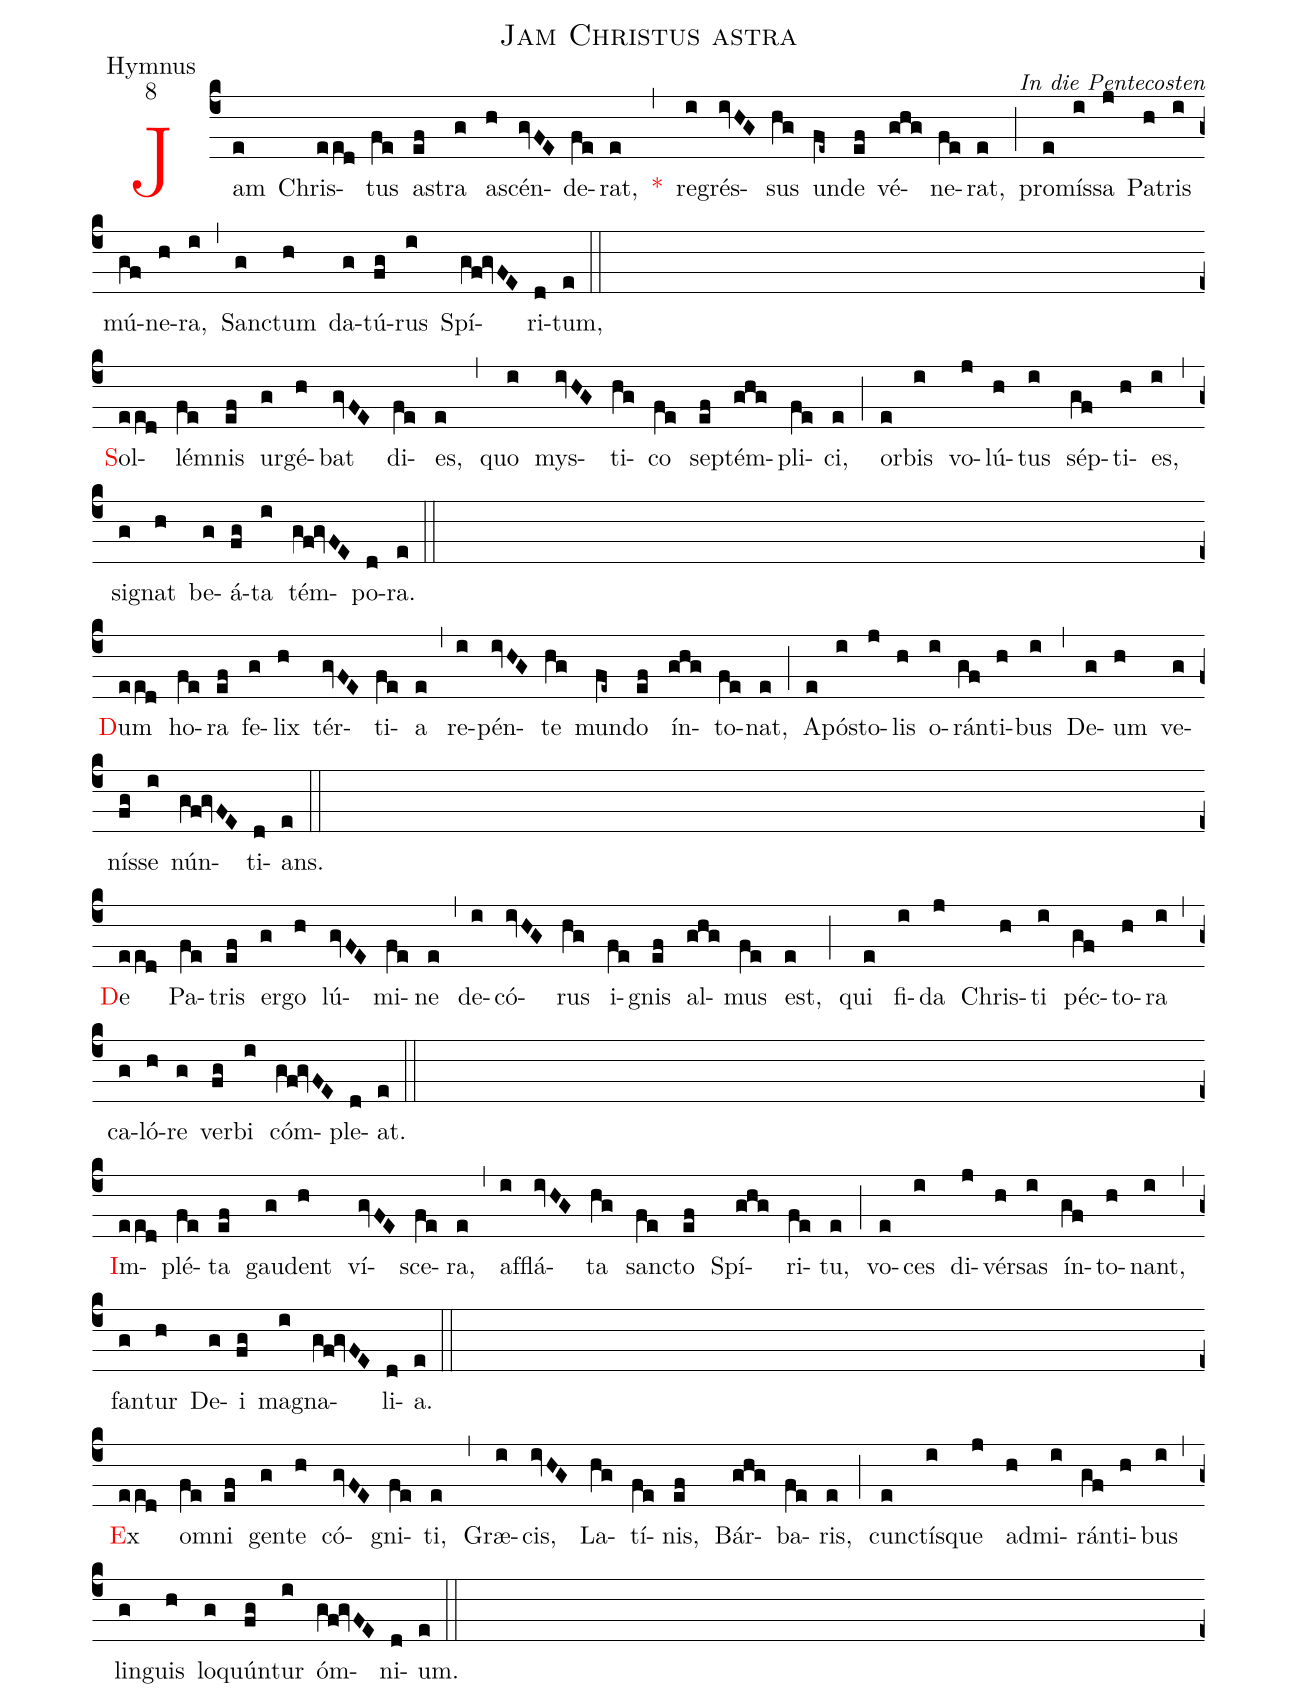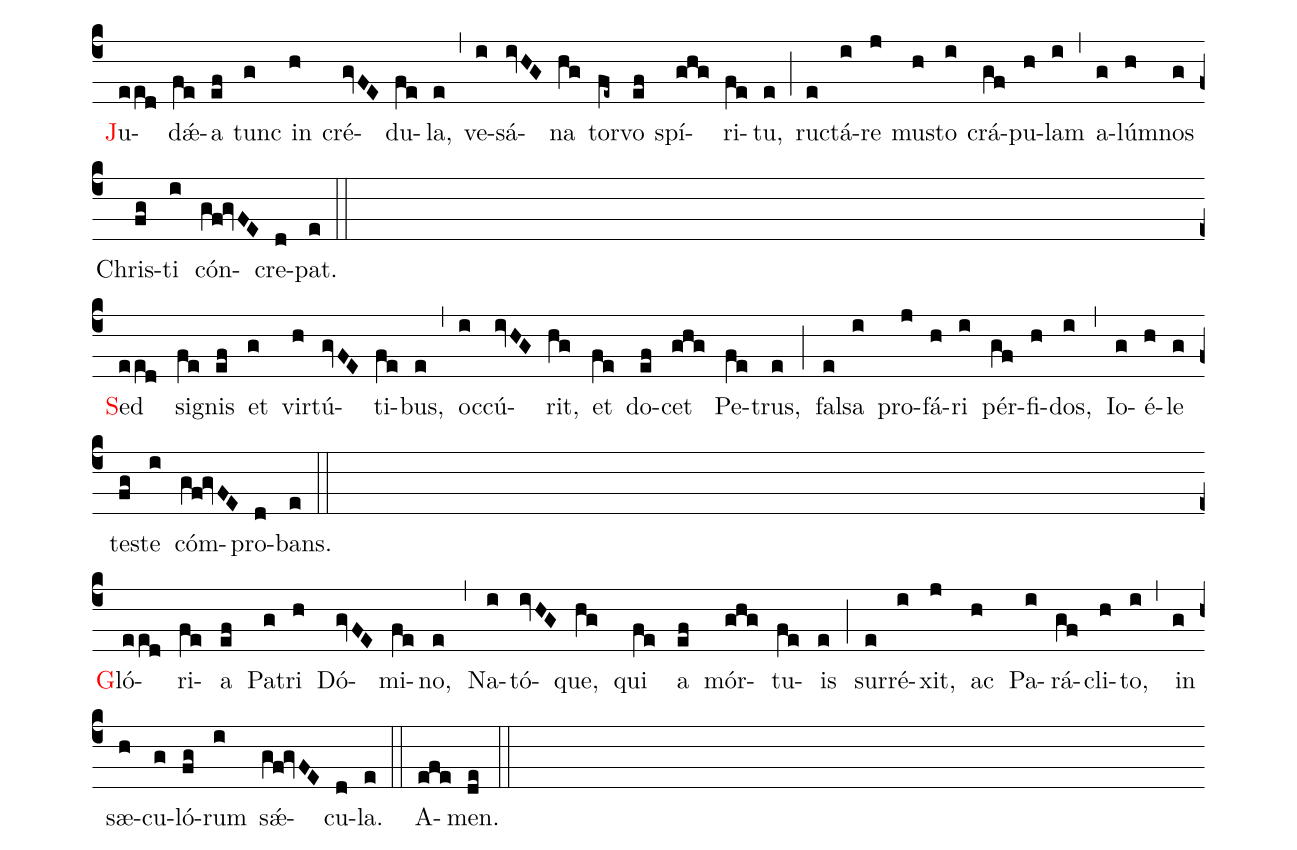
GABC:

name:Jam Christus astra;
office-part:Hymnus;
mode:8;
commentary:In die Pentecosten;
%%
<v>\textcolor{red}{J}</v>am(c4e) Chris(eed)tus(fe) as(ef)tra(g) a(h)scén(gvFE)de(fe)rat,(e) <v>\textcolor{red}{*}</v>(,) re(i)grés(ivHG)sus(hg) un(fe~)de(ef) vé(ghg)ne(fe)rat,(e) (;)
 pro(e)mís(i)sa(j) Pa(h)tris(i) mú(gf)ne(h)ra,(i) (,)
 Sanc(g)tum(h) da(g)tú(fg)rus(i) Spí(gf!gvFE)ri(d)tum,(e) (::)
 (Z)
<v>\textcolor{red}{S}</v>ol(eed)lém(fe)nis(ef) ur(g)gé(h)bat(gvFE) di(fe)es,(e) (,) quo(i) mys(ivHG)ti(hg)co(fe) sep(ef)tém(ghg)pli(fe)ci,(e) (;)
 or(e)bis(i) vo(j)lú(h)tus(i) sép(gf)ti(h)es,(i) (,)
 si(g)gnat(h) be(g)á(fg)ta(i) tém(gf!gvFE)po(d)ra.(e) (::)
 (Z)
<v>\textcolor{red}{D}</v>um(eed) ho(fe)ra(ef) fe(g)lix(h) tér(gvFE)ti(fe)a(e) (,) re(i)pén(ivHG)te(hg) mun(fe~)do(ef) ín(ghg)to(fe)nat,(e) (;)
 A(e)pós(i)to(j)lis(h) o(i)rán(gf)ti(h)bus(i) (,)
 De(g)um(h) ve(g)nís(fg)se(i) nún(gf!gvFE)ti(d)ans.(e) (::)
 (Z)
<v>\textcolor{red}{D}</v>e(eed) Pa(fe)tris(ef) er(g)go(h) lú(gvFE)mi(fe)ne(e) (,) de(i)có(ivHG)rus(hg) i(fe)gnis(ef) al(ghg)mus(fe) est,(e) (;)
qui(e) fi(i)da(j) Chris(h)ti(i) péc(gf)to(h)ra(i) (,)
 ca(g)ló(h)re(g) ver(fg)bi(i) cóm(gf!gvFE)ple(d)at.(e) (::)
 (Z)
<v>\textcolor{red}{I}</v>m(eed)plé(fe)ta(ef) gau(g)dent(h) ví(gvFE)sce(fe)ra,(e) (,) af(i)flá(ivHG)ta(hg) sanc(fe)to(ef) Spí(ghg)ri(fe)tu,(e) (;)
 vo(e)ces(i) di(j)vér(h)sas(i) ín(gf)to(h)nant,(i) (,)
 fan(g)tur(h) De(g)i(fg) ma(i)gna(gf!gvFE)li(d)a.(e) (::)
 (Z)
<v>\textcolor{red}{E}</v>x(eed) om(fe)ni(ef) gen(g)te(h) có(gvFE)gni(fe)ti,(e) (,) Græ(i)cis,(ivHG) La(hg)tí(fe)nis,(ef) Bár(ghg)ba(fe)ris,(e) (;)
 cunc(e)tís(i)que(j) ad(h)mi(i)rán(gf)ti(h)bus(i) (,)
 lin(g)guis(h) lo(g)quún(fg)tur(i) óm(gf!gvFE)ni(d)um.(e) (::)
 (Z)
<v>\textcolor{red}{J}</v>u(eed)d<sp>'ae</sp>(fe)a(ef) tunc(g) in(h) cré(gvFE)du(fe)la,(e) (,) ve(i)sá(ivHG)na(hg) tor(fe~)vo(ef) spí(ghg)ri(fe)tu,(e) (;)
 ruc(e)tá(i)re(j) mus(h)to(i) crá(gf)pu(h)lam(i) (,)
 a(g)lúm(h)nos(g) Chris(fg)ti(i) cón(gf!gvFE)cre(d)pat.(e) (::)
 (Z)
<v>\textcolor{red}{S}</v>ed(eed) si(fe)gnis(ef) et(g) vir(h)tú(gvFE)ti(fe)bus,(e) (,) oc(i)cú(ivHG)rit,(hg) et(fe) do(ef)cet(ghg) Pe(fe)trus,(e) (;)
 fal(e)sa(i) pro(j)fá(h)ri(i) pér(gf)fi(h)dos,(i) (,)
 Io(g)é(h)le(g) tes(fg)te(i) cóm(gf!gvFE)pro(d)bans.(e) (::)
 (Z)
<v>\textcolor{red}{G}</v>ló(eed)ri(fe)a(ef) Pa(g)tri(h) Dó(gvFE)mi(fe)no,(e) (,) Na(i)tó(ivHG)que,(hg) qui(fe) a(ef) mór(ghg)tu(fe)is(e) (;)
 sur(e)ré(i)xit,(j) ac(h) Pa(i)rá(gf)cli(h)to,(i) (,)
 in(g) sæ(h)cu(g)ló(fg)rum(i) s<sp>'ae</sp>(gf!gvFE)cu(d)la.(e) (::)
  A(efe)men.(de) (::)
